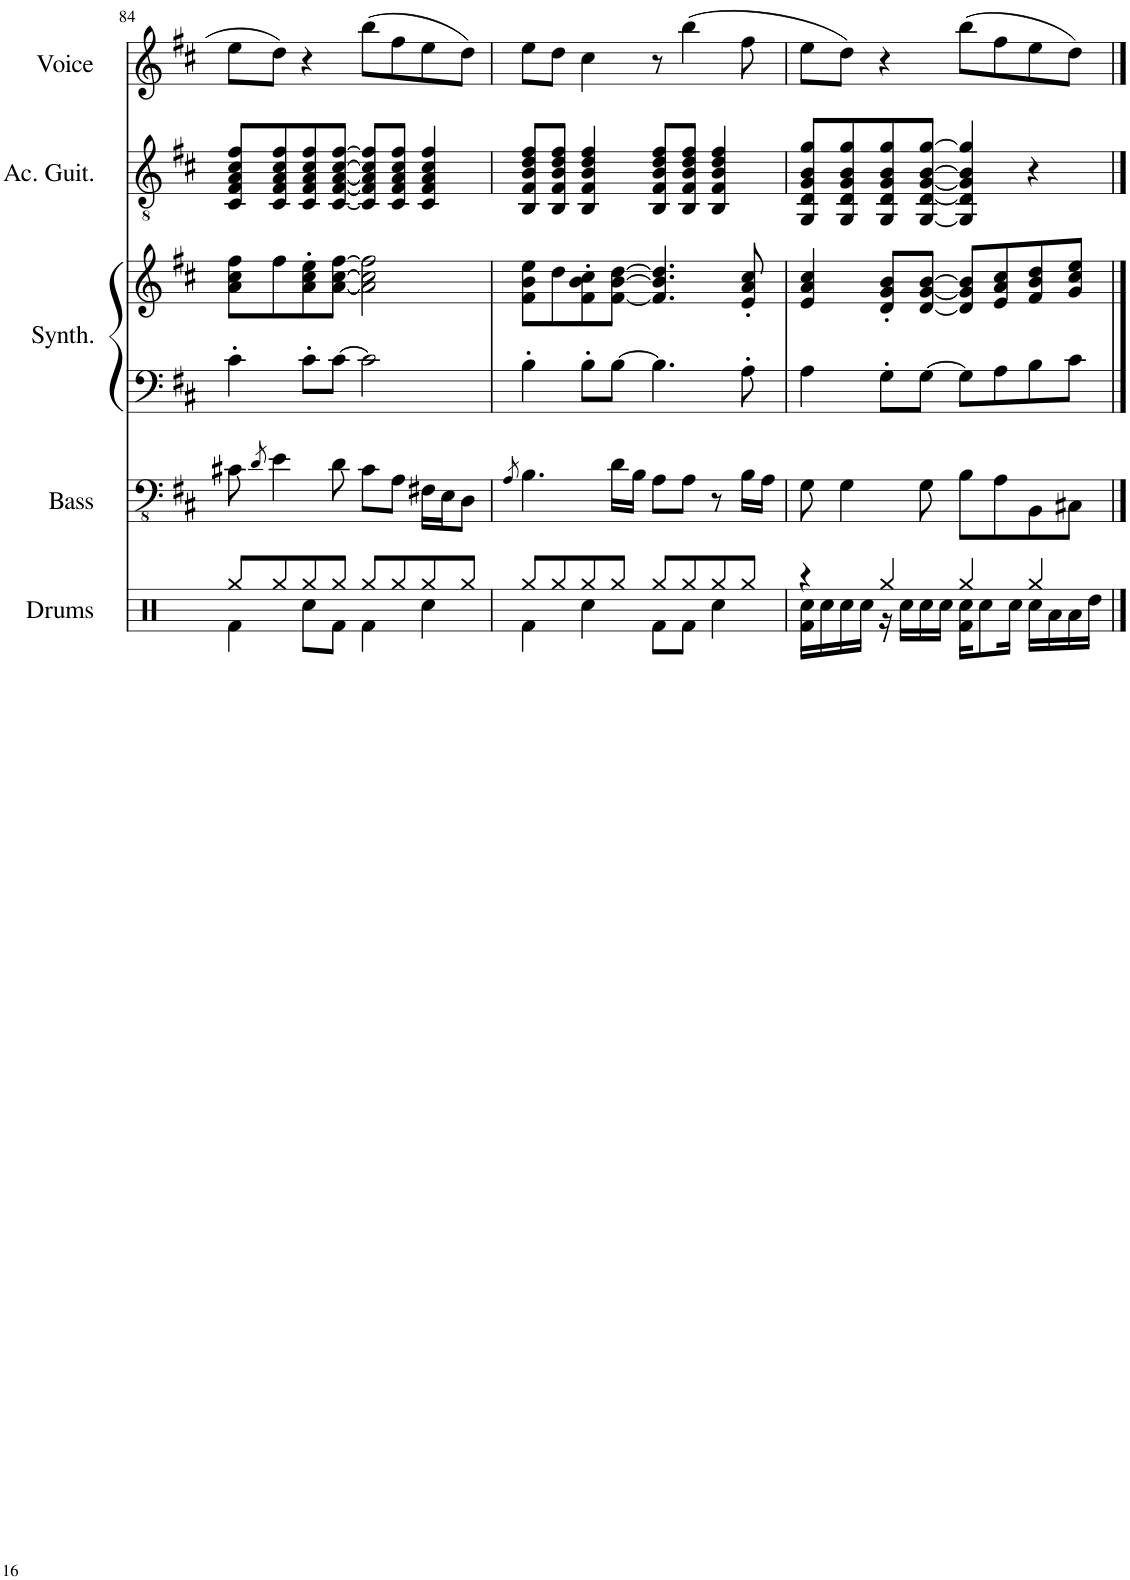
**kern	**kern	**kern	**kern	**kern
*part4	*part3	*part3	*part2	*part1
*staff5	*staff4	*staff3	*staff2	*staff1
*I"Electric Bass	*I"Synth Strings	*	*I"Acoustic Guitar	*I"Vocals
*I'Bass	*I'Synth.	*	*I'Ac. Guit.	*
!!LO:PB:g=z
*clefFv4	*clefF4	*clefG2	*clefGv2	*clefG2
*	*	*	*	*ITrd4c7
*k[f#c#]	*k[f#c#]	*k[f#c#]	*k[f#c#]	*k[f#c#]
*M4/4	*M4/4	*M4/4	*M4/4	*M4/4
=84	=84	=84	=84	=84
8C#X\	4c#'\	8a\ 8cc#\ 8ff#\L	8C#/ 8F#/ 8A/ 8c#/ 8f#/L	8ee\L
8qD/	.	.	.	.
4E\	.	8ff#\	8C#/ 8F#/ 8A/ 8c#/ 8f#/	8dd\J
.	8c#'\L	8a\' 8cc#\' 8ee\'	8C#/ 8F#/ 8A/ 8c#/ 8f#/	4r
8D\	[8c#\J	[8a\ [8cc#\ [8ff#\J	[8C#/ [8F#/ [8A/ [8c#/ [8f#/J	.
8C#\L	2c#\]	2a\] 2cc#\] 2ff#\]	8C#/] 8F#/] 8A/] 8c#/] 8f#/]L	(8bb\L
8AA\J	.	.	8C#/ 8F#/ 8A/ 8c#/ 8f#/J	8ff#\
16FF#X\LL	.	.	4C#/ 4F#/ 4A/ 4c#/ 4f#/	8ee\
16EE\J	.	.	.	.
8DD\J	.	.	.	8dd\J)
=85	=85	=85	=85	=85
8qAA/	.	.	.	.
4.BB\	4B'\	8f#\ 8b\ 8ee\L	8BB/ 8F#/ 8B/ 8d/ 8f#/L	8ee\L
.	.	8dd\	8BB/ 8F#/ 8B/ 8d/ 8f#/J	8dd\J
.	8B'\L	8f#\' 8b\' 8cc#\'	4BB/ 4F#/ 4B/ 4d/ 4f#/	4cc#\
16D\LL	[8B\J	[8f#\ [8b\ [8dd\J	.	.
16BB\JJ	.	.	.	.
8AA\L	4.B\]	4.f#/] 4.b/] 4.dd/]	8BB/ 8F#/ 8B/ 8d/ 8f#/L	8r
8AA\J	.	.	8BB/ 8F#/ 8B/ 8d/ 8f#/J	(4bb\
8r	.	.	4BB/ 4F#/ 4B/ 4d/ 4f#/	.
16BB\LL	8A'\	8e/' 8a/' 8cc#/'	.	8ff#\
16AA\JJ	.	.	.	.
=86	=86	=86	=86	=86
8GG\	4A\	4e/ 4a/ 4cc#/	8GG/ 8D/ 8G/ 8B/ 8g/L	8ee\L
4GG\	.	.	8GG/ 8D/ 8G/ 8B/ 8g/	8dd\J)
.	8G'\L	8d/' 8g/' 8b/'L	8GG/ 8D/ 8G/ 8B/ 8g/	4r
8GG\	[8G\J	[8d/ [8g/ [8b/J	[8GG/ [8D/ [8G/ [8B/ [8g/J	.
8BB\L	8G\L]	8d/] 8g/] 8b/]L	4GG/] 4D/] 4G/] 4B/] 4g/]	(8bb\L
8AA\	8A\	8e/ 8a/ 8cc#/	.	8ff#\
8BBB\	8B\	8f#/ 8b/ 8dd/	4r	8ee\
8CC#X\J	8c#\J	8g/ 8cc#/ 8ee/J	.	8dd\J)
==	==	==	==	==
*-	*-	*-	*-	*-
